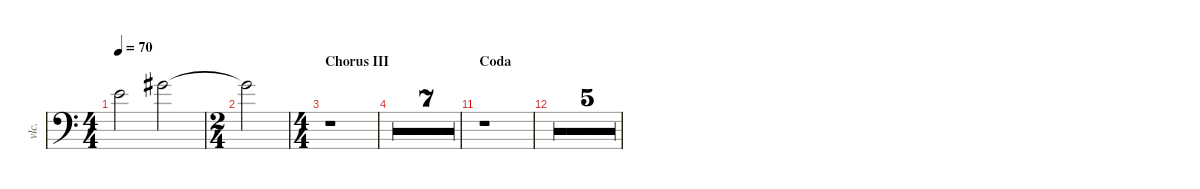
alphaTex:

\defaultSystemsLayout 4
\hideDynamics
\bracketExtendMode nobrackets
\otherSystemsTrackNameOrientation horizontal
\track ("Cello" "vlc.") {defaultSystemsLayout 4 multiBarRest instrument cello}
\staff {score}
\tuning (A3 D3 G2 C2)
\ts (4 4)
\tempo 70
\clef f4
\ks c
7.1.2{dy mf} 11.1{acc #}.2 |
\ts (2 4)
\beaming (8 2 2)
11.1{t acc #}.2 |
\ts (4 4)
\beaming (8 2 2 2 2)
\section ("" "Chorus III")
r.1 |
r.1 |
r.1 |
r.1 |
r.1 |
r.1 |
r.1 |
r.1 |
\section ("" "Coda")
r.1 |
r.1 |
r.1 |
r.1 |
r.1 |
r.1
